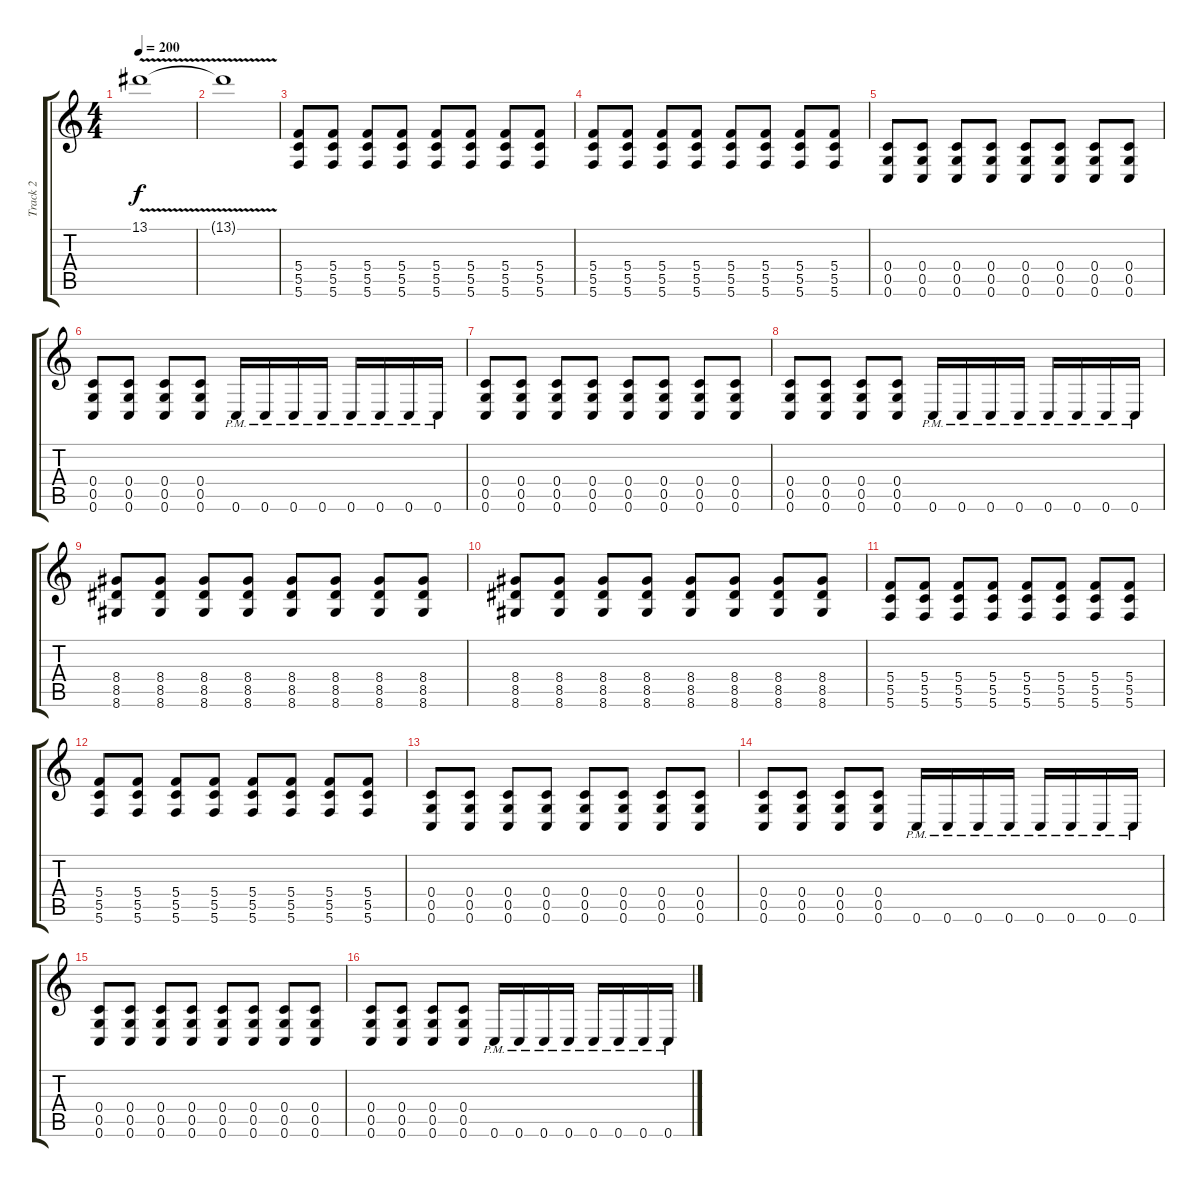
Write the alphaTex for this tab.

\track ("Track 2" "Track 2") {instrument distortionguitar}
\staff {score tabs}
\tuning (D4 A3 F3 C3 G2 C2) {hide}
\ts (4 4)
\tempo 200
\clef g2
\ks c
13.1{v}.1{dy f} |
13.1{t}.1 |
(5.4 5.5 5.6).8 (5.4 5.5 5.6).8 (5.4 5.5 5.6).8 (5.4 5.5 5.6).8 (5.4 5.5 5.6).8 (5.4 5.5 5.6).8 (5.4 5.5 5.6).8 (5.4 5.5 5.6).8 |
(5.4 5.5 5.6).8 (5.4 5.5 5.6).8 (5.4 5.5 5.6).8 (5.4 5.5 5.6).8 (5.4 5.5 5.6).8 (5.4 5.5 5.6).8 (5.4 5.5 5.6).8 (5.4 5.5 5.6).8 |
(0.4 0.5 0.6).8 (0.4 0.5 0.6).8 (0.4 0.5 0.6).8 (0.4 0.5 0.6).8 (0.4 0.5 0.6).8 (0.4 0.5 0.6).8 (0.4 0.5 0.6).8 (0.4 0.5 0.6).8 |
(0.4 0.5 0.6).8 (0.4 0.5 0.6).8 (0.4 0.5 0.6).8 (0.4 0.5 0.6).8 0.6{pm}.16 0.6{pm}.16 0.6{pm}.16 0.6{pm}.16 0.6{pm}.16 0.6{pm}.16 0.6{pm}.16 0.6{pm}.16 |
(0.4 0.5 0.6).8 (0.4 0.5 0.6).8 (0.4 0.5 0.6).8 (0.4 0.5 0.6).8 (0.4 0.5 0.6).8 (0.4 0.5 0.6).8 (0.4 0.5 0.6).8 (0.4 0.5 0.6).8 |
(0.4 0.5 0.6).8 (0.4 0.5 0.6).8 (0.4 0.5 0.6).8 (0.4 0.5 0.6).8 0.6{pm}.16 0.6{pm}.16 0.6{pm}.16 0.6{pm}.16 0.6{pm}.16 0.6{pm}.16 0.6{pm}.16 0.6{pm}.16 |
(8.4 8.5 8.6).8 (8.4 8.5 8.6).8 (8.4 8.5 8.6).8 (8.4 8.5 8.6).8 (8.4 8.5 8.6).8 (8.4 8.5 8.6).8 (8.4 8.5 8.6).8 (8.4 8.5 8.6).8 |
(8.4 8.5 8.6).8 (8.4 8.5 8.6).8 (8.4 8.5 8.6).8 (8.4 8.5 8.6).8 (8.4 8.5 8.6).8 (8.4 8.5 8.6).8 (8.4 8.5 8.6).8 (8.4 8.5 8.6).8 |
(5.4 5.5 5.6).8 (5.4 5.5 5.6).8 (5.4 5.5 5.6).8 (5.4 5.5 5.6).8 (5.4 5.5 5.6).8 (5.4 5.5 5.6).8 (5.4 5.5 5.6).8 (5.4 5.5 5.6).8 |
(5.4 5.5 5.6).8 (5.4 5.5 5.6).8 (5.4 5.5 5.6).8 (5.4 5.5 5.6).8 (5.4 5.5 5.6).8 (5.4 5.5 5.6).8 (5.4 5.5 5.6).8 (5.4 5.5 5.6).8 |
(0.4 0.5 0.6).8 (0.4 0.5 0.6).8 (0.4 0.5 0.6).8 (0.4 0.5 0.6).8 (0.4 0.5 0.6).8 (0.4 0.5 0.6).8 (0.4 0.5 0.6).8 (0.4 0.5 0.6).8 |
(0.4 0.5 0.6).8 (0.4 0.5 0.6).8 (0.4 0.5 0.6).8 (0.4 0.5 0.6).8 0.6{pm}.16 0.6{pm}.16 0.6{pm}.16 0.6{pm}.16 0.6{pm}.16 0.6{pm}.16 0.6{pm}.16 0.6{pm}.16 |
(0.4 0.5 0.6).8 (0.4 0.5 0.6).8 (0.4 0.5 0.6).8 (0.4 0.5 0.6).8 (0.4 0.5 0.6).8 (0.4 0.5 0.6).8 (0.4 0.5 0.6).8 (0.4 0.5 0.6).8 |
(0.4 0.5 0.6).8 (0.4 0.5 0.6).8 (0.4 0.5 0.6).8 (0.4 0.5 0.6).8 0.6{pm}.16 0.6{pm}.16 0.6{pm}.16 0.6{pm}.16 0.6{pm}.16 0.6{pm}.16 0.6{pm}.16 0.6{pm}.16
